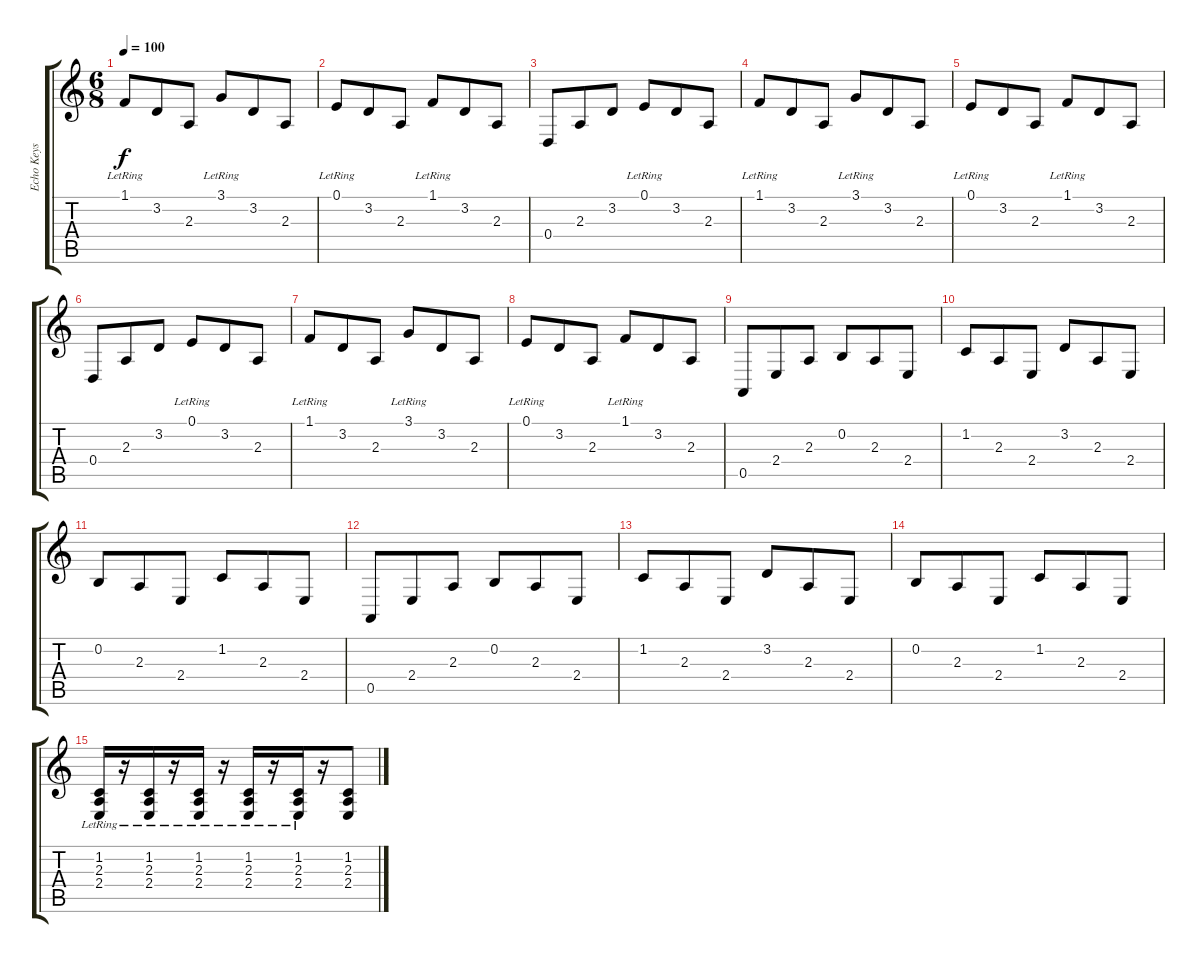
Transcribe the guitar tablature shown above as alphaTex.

\track ("Echo Keys" "Echo Keys") {instrument fx7echoes}
\staff {score tabs}
\tuning (E4 B3 G3 D3 A2 E2) {hide}
\ts (6 8)
\tempo 100
\clef g2
\ks c
1.1{lr}.8{dy f} 3.2.8 2.3.8 3.1{lr}.8 3.2.8 2.3.8 |
0.1{lr}.8 3.2.8 2.3.8 1.1{lr}.8 3.2.8 2.3.8 |
0.4.8 2.3.8 3.2.8 0.1{lr}.8 3.2.8 2.3.8 |
1.1{lr}.8 3.2.8 2.3.8 3.1{lr}.8 3.2.8 2.3.8 |
0.1{lr}.8 3.2.8 2.3.8 1.1{lr}.8 3.2.8 2.3.8 |
0.4.8 2.3.8 3.2.8 0.1{lr}.8 3.2.8 2.3.8 |
1.1{lr}.8 3.2.8 2.3.8 3.1{lr}.8 3.2.8 2.3.8 |
0.1{lr}.8 3.2.8 2.3.8 1.1{lr}.8 3.2.8 2.3.8 |
0.5.8 2.4.8 2.3.8 0.2.8 2.3.8 2.4.8 |
1.2.8 2.3.8 2.4.8 3.2.8 2.3.8 2.4.8 |
0.2.8 2.3.8 2.4.8 1.2.8 2.3.8 2.4.8 |
0.5.8 2.4.8 2.3.8 0.2.8 2.3.8 2.4.8 |
1.2.8 2.3.8 2.4.8 3.2.8 2.3.8 2.4.8 |
0.2.8 2.3.8 2.4.8 1.2.8 2.3.8 2.4.8 |
(1.2{lr} 2.3{lr} 2.4{lr}).16{volume 5 balance 0} r.16 (1.2{lr} 2.3{lr} 2.4{lr}).16{balance 16} r.16 (1.2{lr} 2.3{lr} 2.4{lr}).16{balance 0} r.16 (1.2{lr} 2.3{lr} 2.4{lr}).16{balance 16} r.16 (1.2{lr} 2.3{lr} 2.4{lr}).16{balance 0} r.16 (1.2 2.3 2.4).8{balance 16}
